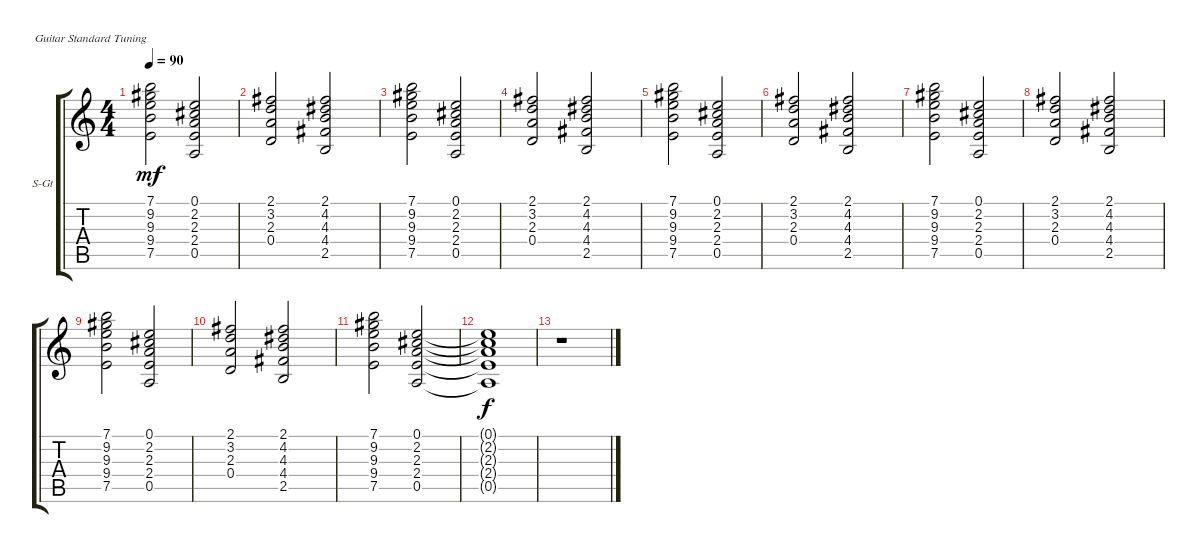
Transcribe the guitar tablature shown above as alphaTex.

\bracketExtendMode groupsimilarinstruments
\firstSystemTrackNameOrientation horizontal
\otherSystemsTrackNameOrientation horizontal
\track ("Keyboards (Arranged for Guitar)" "S-Gt") {instrument electricpiano1}
\staff {score tabs}
\tuning (E4 B3 G3 D3 A2 E2)
\displaytranspose 12
\ts (4 4)
\tempo 90
\clef g2
\ks c
(7.1 9.2 9.3 9.4 7.5).2{dy mf} (0.1 2.2 2.3 2.4 0.5).2 |
(2.1 3.2 2.3 0.4).2 (2.1 4.2 4.3 4.4 2.5).2 |
(7.1 9.2 9.3 9.4 7.5).2 (0.1 2.2 2.3 2.4 0.5).2 |
(2.1 3.2 2.3 0.4).2 (2.1 4.2 4.3 4.4 2.5).2 |
(7.1 9.2 9.3 9.4 7.5).2 (0.1 2.2 2.3 2.4 0.5).2 |
(2.1 3.2 2.3 0.4).2 (2.1 4.2 4.3 4.4 2.5).2 |
(7.1 9.2 9.3 9.4 7.5).2 (0.1 2.2 2.3 2.4 0.5).2 |
(2.1 3.2 2.3 0.4).2 (2.1 4.2 4.3 4.4 2.5).2 |
(7.1 9.2 9.3 9.4 7.5).2 (0.1 2.2 2.3 2.4 0.5).2 |
(2.1 3.2 2.3 0.4).2 (2.1 4.2 4.3 4.4 2.5).2 |
(7.1 9.2 9.3 9.4 7.5).2 (0.1 2.2 2.3 2.4 0.5).2 |
(0.1{t} 2.2{t} 2.3{t} 2.4{t} 0.5{t}).1{dy f} |
r.1
